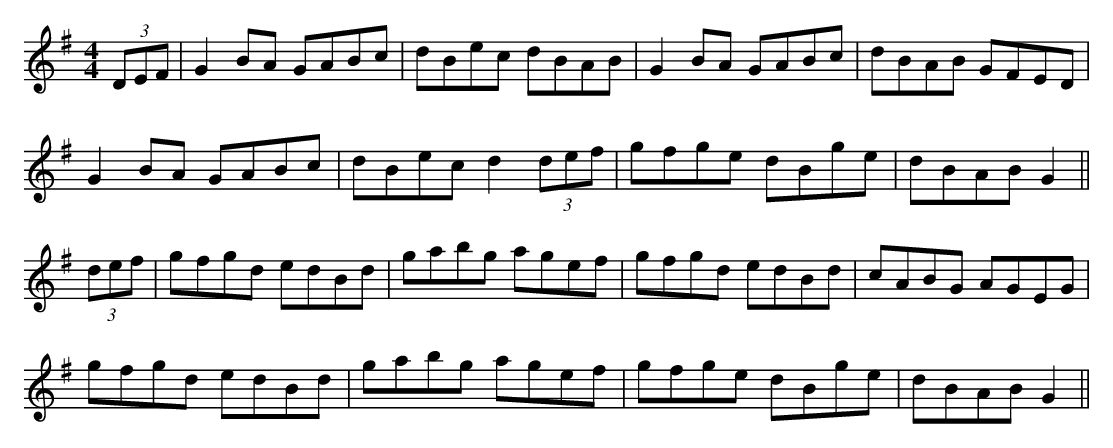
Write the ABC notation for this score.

X:1
M:4/4
K:G
(3DEF|G2 BA GABc|dBec dBAB|G2 BA GABc|dBAB GFED|
G2 BA GABc|dBec d2 (3def|gfge dBge|dBAB G2||
(3def|gfgd edBd|gabg agef|gfgd edBd|cABG AGEG|
gfgd edBd|gabg agef|gfge dBge|dBAB G2||
